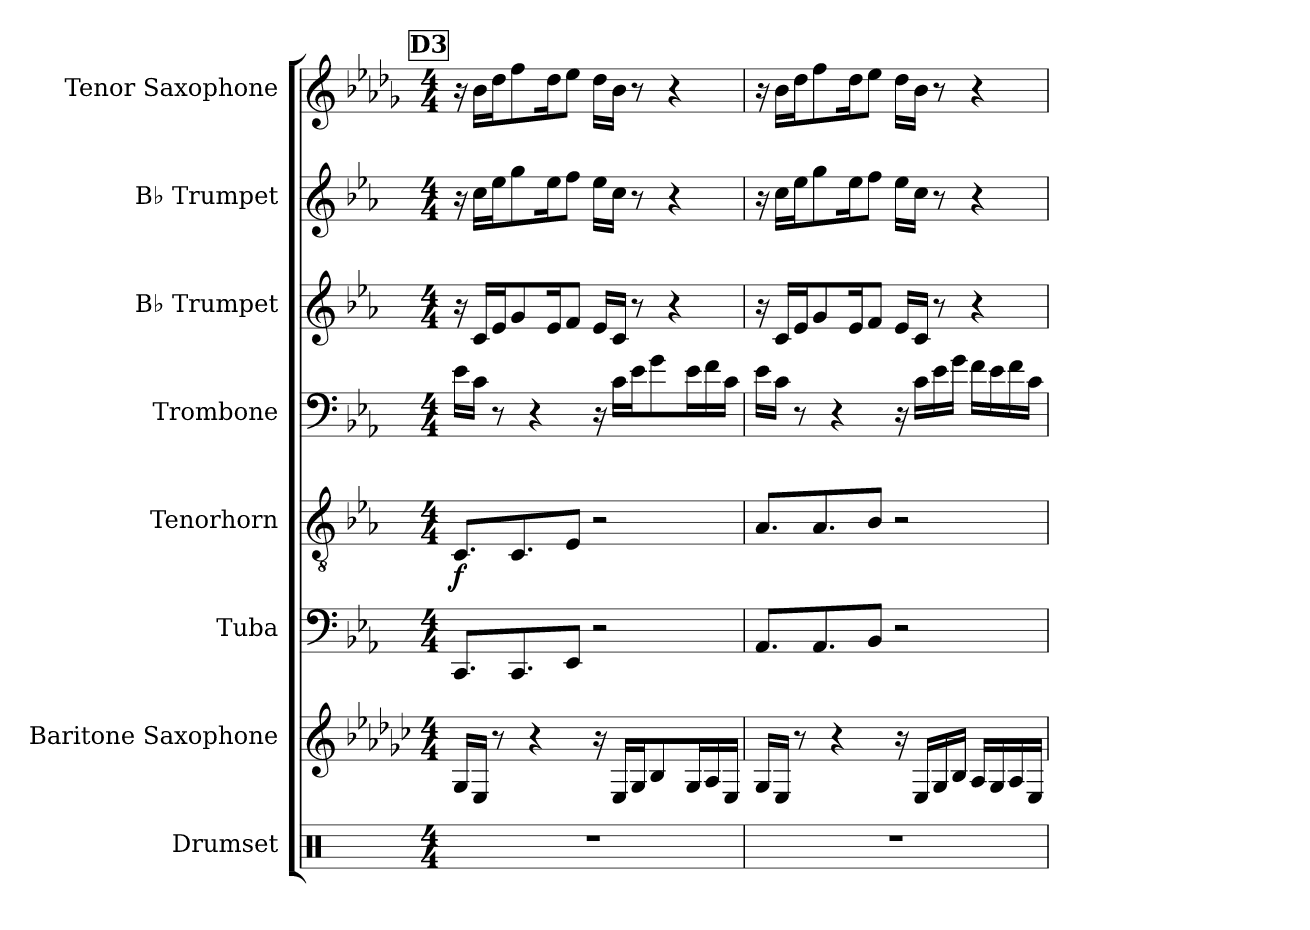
**kern	**kern	**kern	**kern	**dynam	**kern	**kern	**kern	**kern
*part8	*part7	*part6	*part5	*part5	*part4	*part3	*part2	*part1
*staff8	*staff7	*staff6	*staff5	*staff5	*staff4	*staff3	*staff2	*staff1
*I"Drumset	*I"Baritone Saxophone	*I"Tuba	*I"Tenorhorn	*	*I"Trombone	*I"B♭ Trumpet	*I"B♭ Trumpet	*I"Tenor Saxophone
*I'D. Set	*I'Bar. Sax.	*I'Tba.	*I'Tenh.	*	*I'Tbn.	*I'B♭ Tpt.	*I'B♭ Tpt.	*I'T. Sax.
*clefX	*clefG2	*clefF4	*clefGv2	*	*clefF4	*clefG2	*clefG2	*clefG2
*	*ITrd12c21	*	*ITrd1c2	*	*	*ITrd1c2	*ITrd1c2	*ITrd8c14
*k[]	*k[b-e-a-d-g-c-]	*k[b-e-a-]	*k[b-e-a-d-g-]	*	*k[b-e-a-]	*k[b-e-a-d-g-]	*k[b-e-a-d-g-]	*k[b-e-a-d-g-]
*M4/4	*M4/4	*M4/4	*M4/4	*	*M4/4	*M4/4	*M4/4	*M4/4
!!LO:REH:place=s1:a:B:fs=14:t=D3
=137	=137	=137	=137	=137	=137	=137	=137	=137
!	!	!	!	!LO:DY:b	!	!	!	!
1r	16GG-LL	8.CCL	8.BB-L	f	16e-LL	16r	16r	16r
.	16EE-JJ	.	.	.	16cJJ	16B-LL	16b-LL	16B-LL
.	8r	.	.	.	8r	16d-J	16dd-J	16d-J
.	.	8.CC	8.BB-	.	.	8f	8ff	8f
.	4r	.	.	.	4r	.	.	.
.	.	.	.	.	.	16d-K	16dd-K	16d-K
.	.	8EE-J	8D-J	.	.	8e-J	8ee-J	8e-J
.	16r	2r	2r	.	16r	16d-LL	16dd-LL	16d-LL
.	16EE-LL	.	.	.	16cLL	16B-JJ	16b-JJ	16B-JJ
.	16GG-J	.	.	.	16e-J	8r	8r	8r
.	8BB-	.	.	.	8g	.	.	.
.	.	.	.	.	.	4r	4r	4r
.	16GG-L	.	.	.	16e-L	.	.	.
.	16AA-	.	.	.	16f	.	.	.
.	16EE-JJ	.	.	.	16cJJ	.	.	.
=138	=138	=138	=138	=138	=138	=138	=138	=138
1r	16GG-LL	8.AA-L	8.G-L	.	16e-LL	16r	16r	16r
.	16EE-JJ	.	.	.	16cJJ	16B-LL	16b-LL	16B-LL
.	8r	.	.	.	8r	16d-J	16dd-J	16d-J
.	.	8.AA-	8.G-	.	.	8f	8ff	8f
.	4r	.	.	.	4r	.	.	.
.	.	.	.	.	.	16d-K	16dd-K	16d-K
.	.	8BB-J	8A-J	.	.	8e-J	8ee-J	8e-J
.	16r	2r	2r	.	16r	16d-LL	16dd-LL	16d-LL
.	16EE-LL	.	.	.	16cLL	16B-JJ	16b-JJ	16B-JJ
.	16GG-	.	.	.	16e-	8r	8r	8r
.	16BB-JJ	.	.	.	16gJJ	.	.	.
.	16AA-LL	.	.	.	16fLL	4r	4r	4r
.	16GG-	.	.	.	16e-	.	.	.
.	16AA-	.	.	.	16f	.	.	.
.	16EE-JJ	.	.	.	16cJJ	.	.	.
=	=	=	=	=	=	=	=	=
*-	*-	*-	*-	*-	*-	*-	*-	*-
